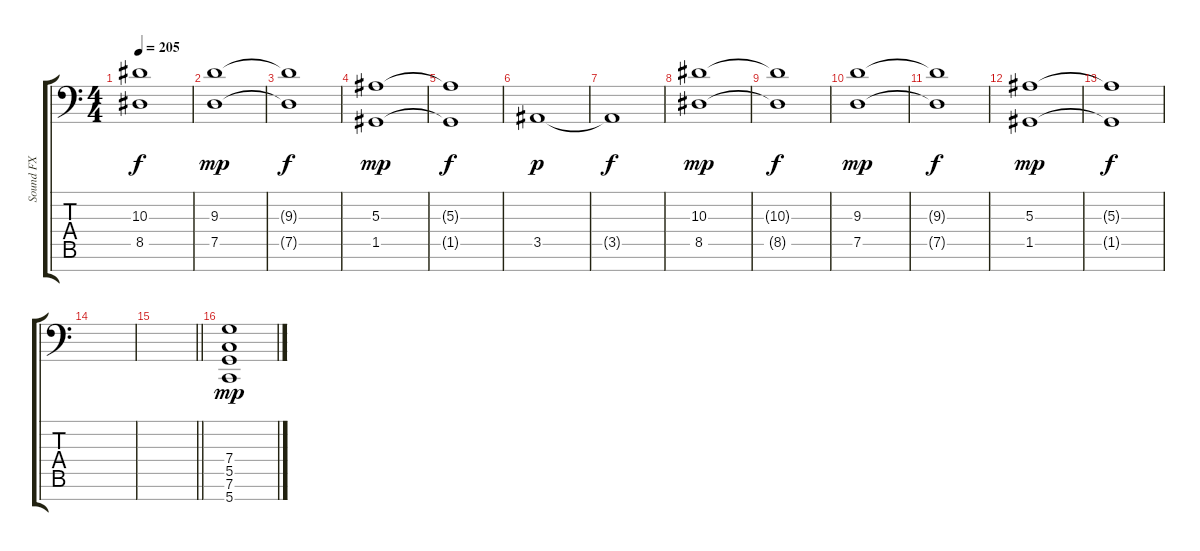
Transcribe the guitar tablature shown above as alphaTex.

\track ("Sound FX" "Sound FX") {instrument synthstrings1}
\staff {score tabs}
\tuning (D4 A3 F3 C3 G2 C2 G1) {hide}
\ts (4 4)
\tempo 205
\clef f4
\ks c
(10.3{t} 8.5{t}).1{dy f} |
(9.3 7.5).1{dy mp} |
(9.3{t} 7.5{t}).1{dy f} |
(5.3 1.5).1{dy mp} |
(5.3{t} 1.5{t}).1{dy f} |
3.5.1{dy p} |
3.5{t}.1{dy f} |
(10.3 8.5).1{dy mp instrument synthstrings2} |
(10.3{t} 8.5{t}).1{dy f} |
(9.3 7.5).1{dy mp} |
(9.3{t} 7.5{t}).1{dy f} |
(5.3 1.5).1{dy mp} |
(5.3{t} 1.5{t}).1{dy f} |
|
\barLineRight lightlight
|
(7.4 5.5 7.6 5.7).1{dy mp}
